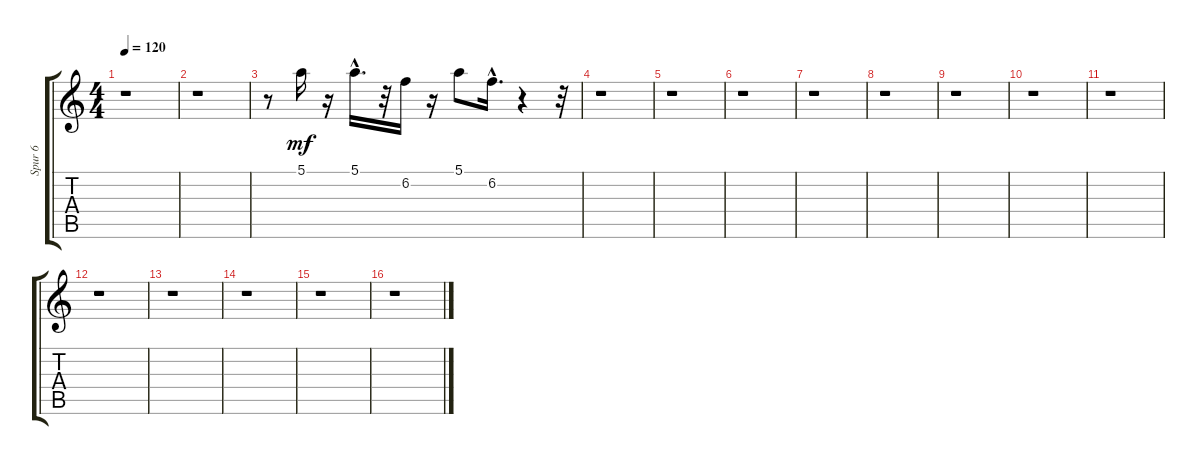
\track ("Spur 6" "Spur 6") {instrument synthbass2}
\staff {score tabs}
\tuning (E4 B3 G3 D3 A2 E2) {hide}
\ts (4 4)
\tempo 120
\clef g2
\ks c
r.1{dy mf} |
r.1 |
r.8 5.1.16 r.16 5.1{hac}.16{d} r.32 6.2.16 r.16 5.1.8 6.2{hac}.16{d} r.4 r.32 |
r.1 |
r.1 |
r.1 |
r.1 |
r.1 |
r.1 |
r.1 |
r.1 |
r.1 |
r.1 |
r.1 |
r.1 |
r.1
